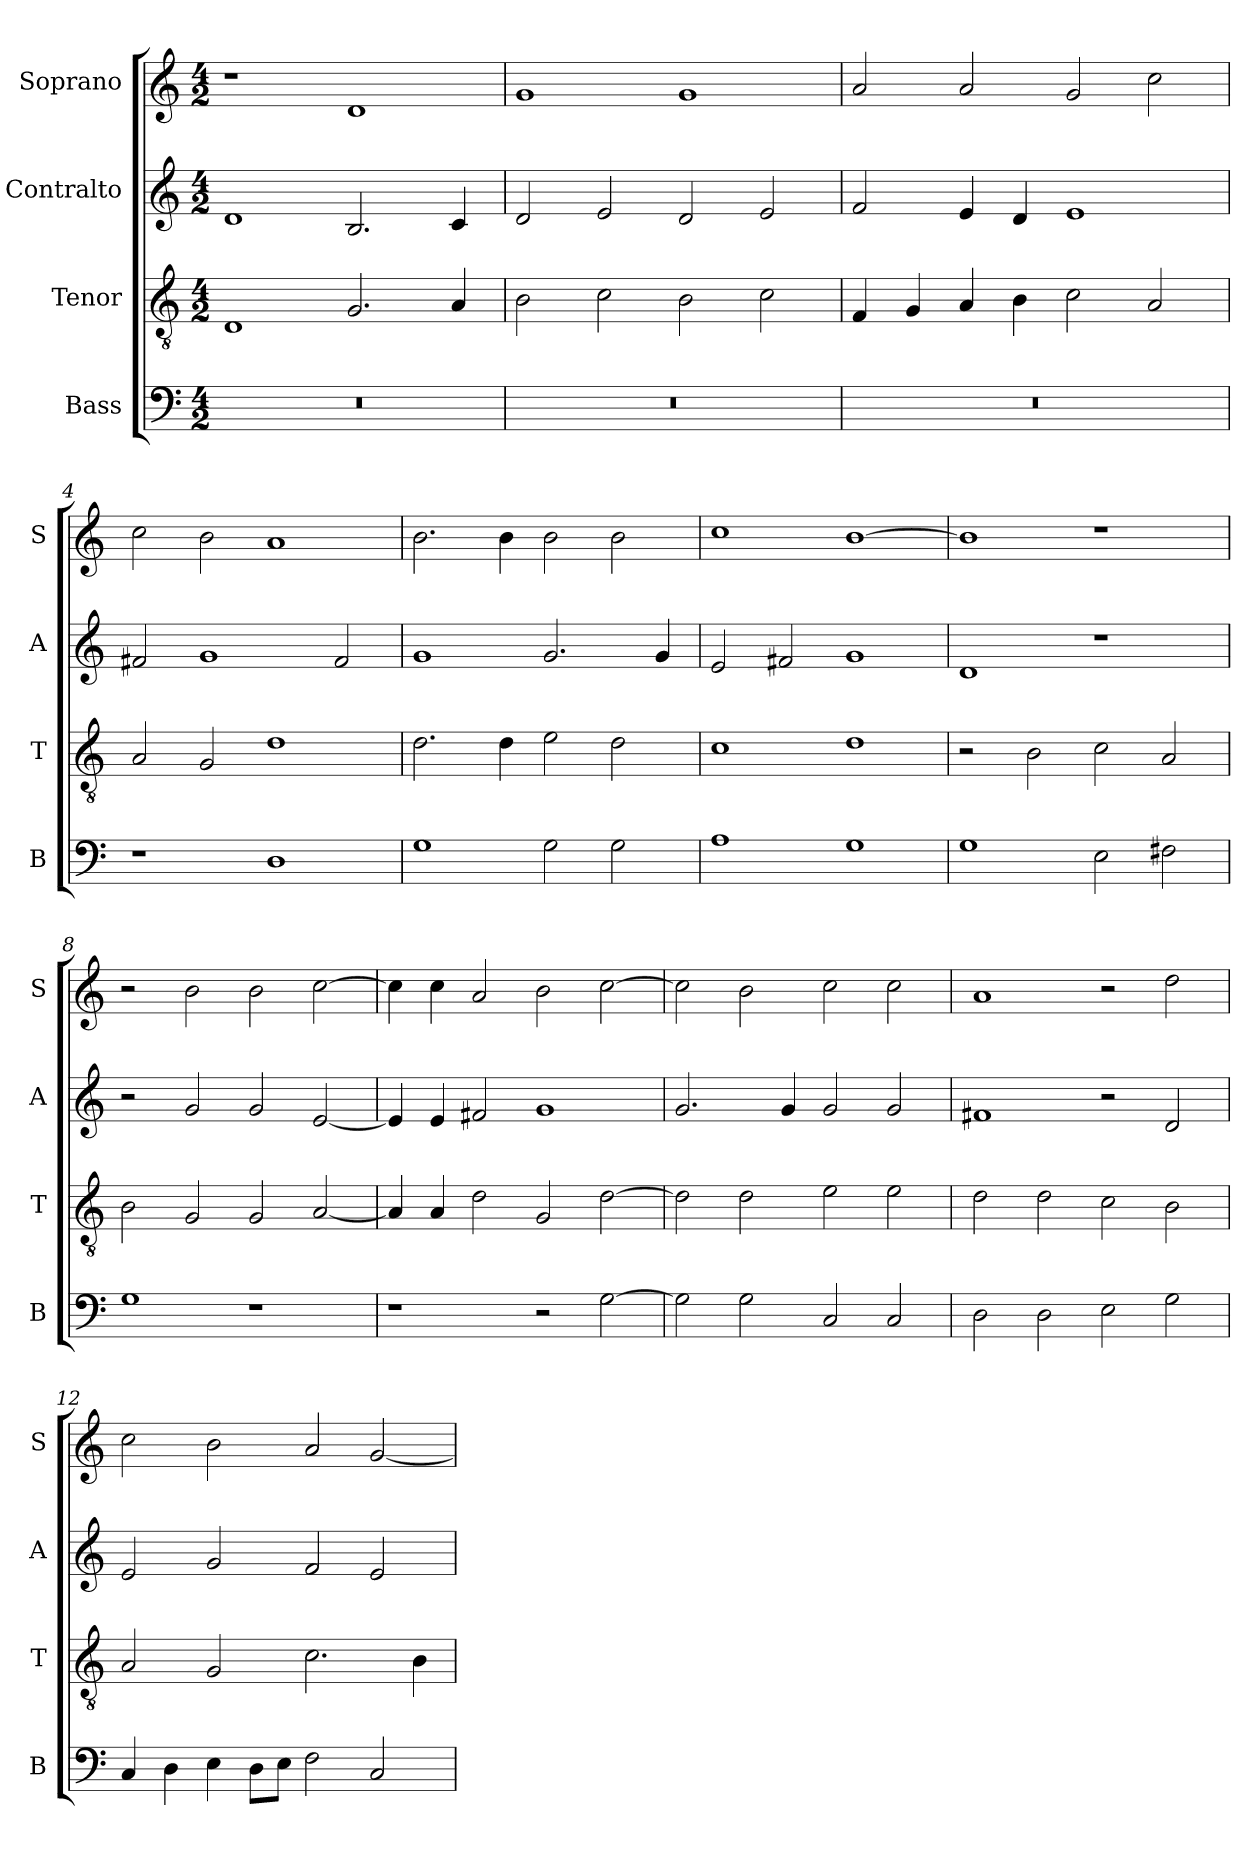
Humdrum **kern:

**kern	**kern	**kern	**kern
*part4	*part3	*part2	*part1
*staff4	*staff3	*staff2	*staff1
*I"Bass	*I"Tenor	*I"Contralto	*I"Soprano
*I'B	*I'T	*I'A	*I'S
*clefF4	*clefGv2	*clefG2	*clefG2
*k[]	*k[]	*k[]	*k[]
*G:mix	*G:mix	*G:mix	*G:mix
*M4/2	*M4/2	*M4/2	*M4/2
=1	=1	=1	=1
0r	1D	1d	1r
.	2.G	2.B	1d
.	4A	4c	.
=2	=2	=2	=2
0r	2B	2d	1g
.	2c	2e	.
.	2B	2d	1g
.	2c	2e	.
=3	=3	=3	=3
0r	4F	2f	2a
.	4G	.	.
.	4A	4e	2a
.	4B	4d	.
.	2c	1e	2g
.	2A	.	2cc
=4	=4	=4	=4
1r	2A	2f#X	2cc
.	2G	1g	2b
1D	1d	.	1a
.	.	2f#	.
=5	=5	=5	=5
1G	2.d	1g	2.b
.	4d	.	4b
2G	2e	2.g	2b
2G	2d	.	2b
.	.	4g	.
=6	=6	=6	=6
1A	1c	2e	1cc
.	.	2f#X	.
1G	1d	1g	[1b
=7	=7	=7	=7
1G	2r	1d	1b]
.	2B	.	.
2E	2c	1r	1r
2F#X	2A	.	.
=8	=8	=8	=8
1G	2B	2r	2r
.	2G	2g	2b
1r	2G	2g	2b
.	[2A	[2e	[2cc
=9	=9	=9	=9
1r	4A]	4e]	4cc]
.	4A	4e	4cc
.	2d	2f#X	2a
2r	2G	1g	2b
[2G	[2d	.	[2cc
=10	=10	=10	=10
2G]	2d]	2.g	2cc]
2G	2d	.	2b
.	.	4g	.
2C	2e	2g	2cc
2C	2e	2g	2cc
=11	=11	=11	=11
2D	2d	1f#X	1a
2D	2d	.	.
2E	2c	2r	2r
2G	2B	2d	2dd
=12	=12	=12	=12
4C	2A	2e	2cc
4D	.	.	.
4E	2G	2g	2b
8D\L	.	.	.
8E\J	.	.	.
2F	2.c	2f	2a
2C	.	2e	[2g
.	4B	.	.
=	=	=	=
*-	*-	*-	*-
